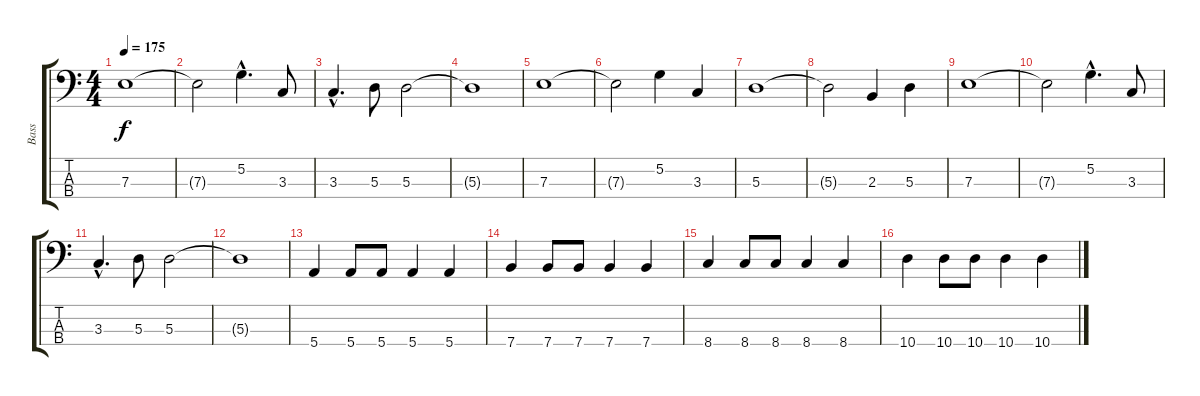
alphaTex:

\track ("Bass" "Bass") {instrument electricbassfinger}
\staff {score tabs}
\tuning (G2 D2 A1 E1) {hide}
\ts (4 4)
\tempo 175
\clef f4
\ks c
7.3.1{dy f} |
7.3{t}.2 5.2{hac}.4{d} 3.3.8 |
3.3{hac}.4{d} 5.3.8 5.3.2 |
5.3{t}.1 |
7.3.1 |
7.3{t}.2 5.2.4 3.3.4 |
5.3.1 |
5.3{t}.2 2.3.4 5.3.4 |
7.3.1 |
7.3{t}.2 5.2{hac}.4{d} 3.3.8 |
3.3{hac}.4{d} 5.3.8 5.3.2 |
5.3{t}.1 |
5.4.4 5.4.8 5.4.8 5.4.4 5.4.4 |
7.4.4 7.4.8 7.4.8 7.4.4 7.4.4 |
8.4.4 8.4.8 8.4.8 8.4.4 8.4.4 |
10.4.4 10.4.8 10.4.8 10.4.4 10.4.4
